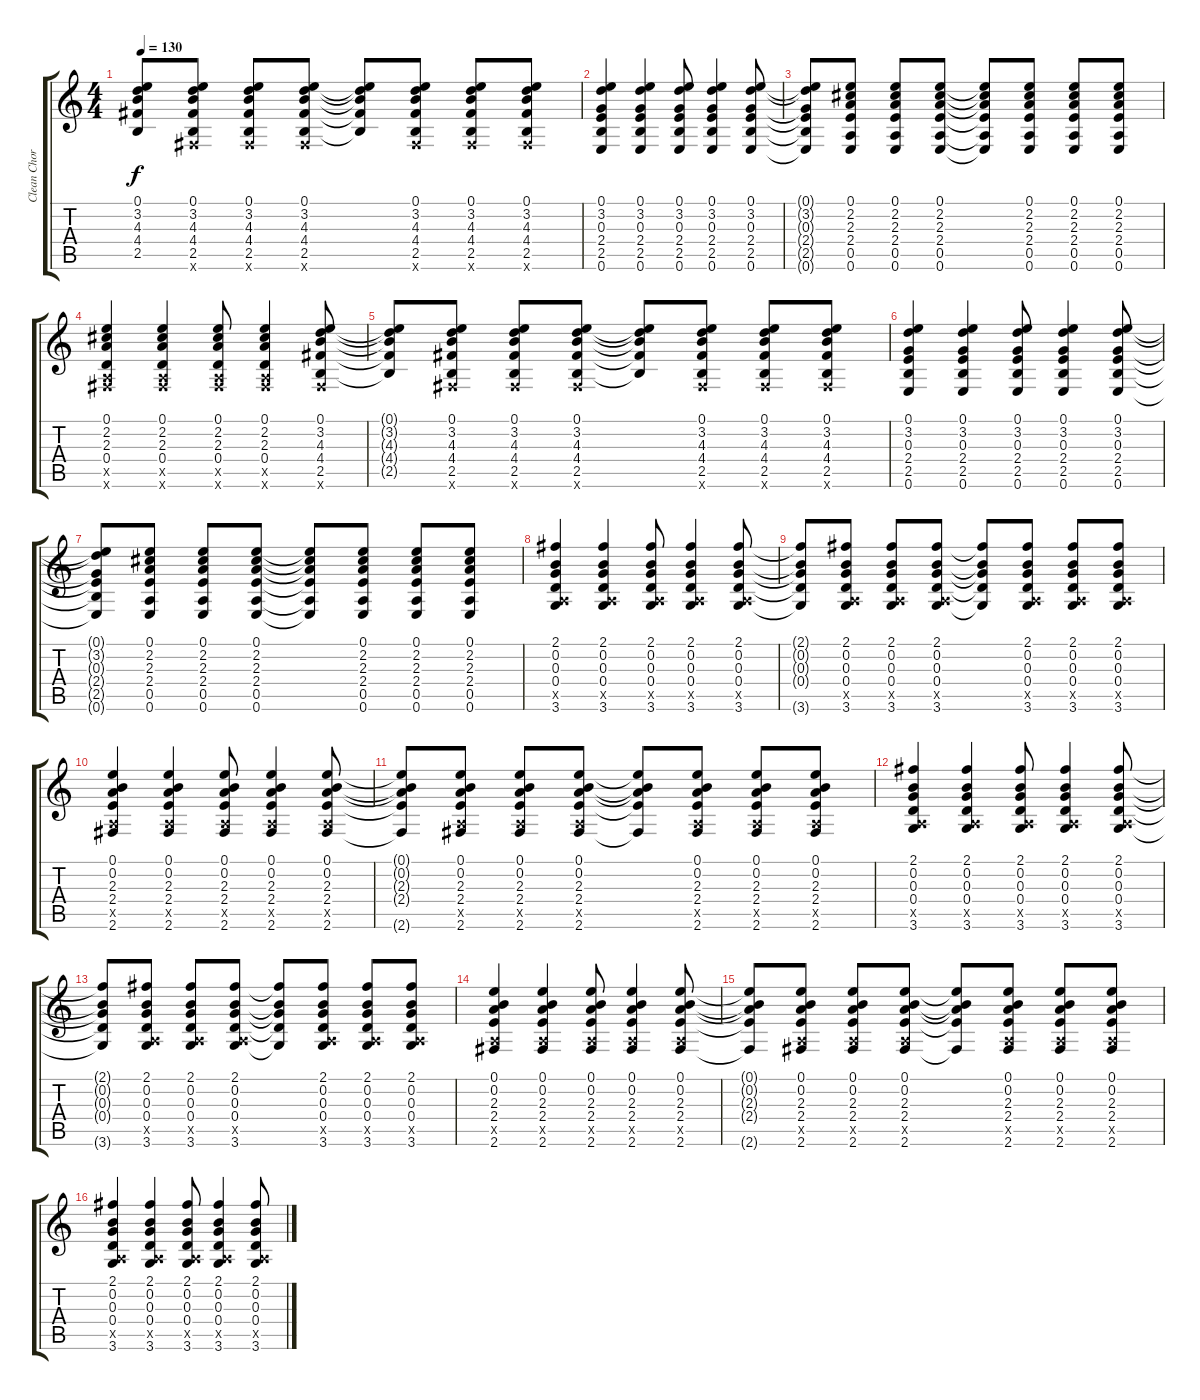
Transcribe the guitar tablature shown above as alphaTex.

\track ("Clean Chorused" "Clean Chor") {instrument electricguitarclean}
\staff {score tabs}
\tuning (E4 B3 G3 D3 A2 E2) {hide}
\ts (4 4)
\tempo 130
\clef g2
\ks c
(0.1{t} 3.2{t} 4.3{t} 4.4{t} 2.5{t}).8{dy f} (0.1 3.2 4.3 4.4 2.5 2.6{x}).8 (0.1 3.2 4.3 4.4 2.5 2.6{x}).8 (0.1 3.2 4.3 4.4 2.5 2.6{x}).8 (0.1{t} 3.2{t} 4.3{t} 4.4{t} 2.5{t}).8 (0.1 3.2 4.3 4.4 2.5 2.6{x}).8 (0.1 3.2 4.3 4.4 2.5 2.6{x}).8 (0.1 3.2 4.3 4.4 2.5 2.6{x}).8 |
(0.1 3.2 0.3 2.4 2.5 0.6).4 (0.1 3.2 0.3 2.4 2.5 0.6).4 (0.1 3.2 0.3 2.4 2.5 0.6).8 (0.1 3.2 0.3 2.4 2.5 0.6).4 (0.1 3.2 0.3 2.4 2.5 0.6).8 |
(0.1{t} 3.2{t} 0.3{t} 2.4{t} 2.5{t} 0.6{t}).8 (0.1 2.2 2.3 2.4 0.5 0.6).8 (0.1 2.2 2.3 2.4 0.5 0.6).8 (0.1 2.2 2.3 2.4 0.5 0.6).8 (0.1{t} 2.2{t} 2.3{t} 2.4{t} 0.5{t} 0.6{t}).8 (0.1 2.2 2.3 2.4 0.5 0.6).8 (0.1 2.2 2.3 2.4 0.5 0.6).8 (0.1 2.2 2.3 2.4 0.5 0.6).8 |
(0.1 2.2 2.3 0.4 0.5{x} 2.6{x}).4 (0.1 2.2 2.3 0.4 0.5{x} 2.6{x}).4 (0.1 2.2 2.3 0.4 0.5{x} 2.6{x}).8 (0.1 2.2 2.3 0.4 0.5{x} 2.6{x}).4 (0.1 3.2 4.3 4.4 2.5 2.6{x}).8 |
(0.1{t} 3.2{t} 4.3{t} 4.4{t} 2.5{t}).8 (0.1 3.2 4.3 4.4 2.5 2.6{x}).8 (0.1 3.2 4.3 4.4 2.5 2.6{x}).8 (0.1 3.2 4.3 4.4 2.5 2.6{x}).8 (0.1{t} 3.2{t} 4.3{t} 4.4{t} 2.5{t}).8 (0.1 3.2 4.3 4.4 2.5 2.6{x}).8 (0.1 3.2 4.3 4.4 2.5 2.6{x}).8 (0.1 3.2 4.3 4.4 2.5 2.6{x}).8 |
(0.1 3.2 0.3 2.4 2.5 0.6).4 (0.1 3.2 0.3 2.4 2.5 0.6).4 (0.1 3.2 0.3 2.4 2.5 0.6).8 (0.1 3.2 0.3 2.4 2.5 0.6).4 (0.1 3.2 0.3 2.4 2.5 0.6).8 |
(0.1{t} 3.2{t} 0.3{t} 2.4{t} 2.5{t} 0.6{t}).8 (0.1 2.2 2.3 2.4 0.5 0.6).8 (0.1 2.2 2.3 2.4 0.5 0.6).8 (0.1 2.2 2.3 2.4 0.5 0.6).8 (0.1{t} 2.2{t} 2.3{t} 2.4{t} 0.5{t} 0.6{t}).8 (0.1 2.2 2.3 2.4 0.5 0.6).8 (0.1 2.2 2.3 2.4 0.5 0.6).8 (0.1 2.2 2.3 2.4 0.5 0.6).8 |
(2.1 0.2 0.3 0.4 0.5{x} 3.6).4 (2.1 0.2 0.3 0.4 0.5{x} 3.6).4 (2.1 0.2 0.3 0.4 0.5{x} 3.6).8 (2.1 0.2 0.3 0.4 0.5{x} 3.6).4 (2.1 0.2 0.3 0.4 0.5{x} 3.6).8 |
(2.1{t} 0.2{t} 0.3{t} 0.4{t} 3.6{t}).8 (2.1 0.2 0.3 0.4 0.5{x} 3.6).8 (2.1 0.2 0.3 0.4 0.5{x} 3.6).8 (2.1 0.2 0.3 0.4 0.5{x} 3.6).8 (2.1{t} 0.2{t} 0.3{t} 0.4{t} 3.6{t}).8 (2.1 0.2 0.3 0.4 0.5{x} 3.6).8 (2.1 0.2 0.3 0.4 0.5{x} 3.6).8 (2.1 0.2 0.3 0.4 0.5{x} 3.6).8 |
(0.1 0.2 2.3 2.4 0.5{x} 2.6).4 (0.1 0.2 2.3 2.4 0.5{x} 2.6).4 (0.1 0.2 2.3 2.4 0.5{x} 2.6).8 (0.1 0.2 2.3 2.4 0.5{x} 2.6).4 (0.1 0.2 2.3 2.4 0.5{x} 2.6).8 |
(0.1{t} 0.2{t} 2.3{t} 2.4{t} 2.6{t}).8 (0.1 0.2 2.3 2.4 0.5{x} 2.6).8 (0.1 0.2 2.3 2.4 0.5{x} 2.6).8 (0.1 0.2 2.3 2.4 0.5{x} 2.6).8 (0.1{t} 0.2{t} 2.3{t} 2.4{t} 2.6{t}).8 (0.1 0.2 2.3 2.4 0.5{x} 2.6).8 (0.1 0.2 2.3 2.4 0.5{x} 2.6).8 (0.1 0.2 2.3 2.4 0.5{x} 2.6).8 |
(2.1 0.2 0.3 0.4 0.5{x} 3.6).4 (2.1 0.2 0.3 0.4 0.5{x} 3.6).4 (2.1 0.2 0.3 0.4 0.5{x} 3.6).8 (2.1 0.2 0.3 0.4 0.5{x} 3.6).4 (2.1 0.2 0.3 0.4 0.5{x} 3.6).8 |
(2.1{t} 0.2{t} 0.3{t} 0.4{t} 3.6{t}).8 (2.1 0.2 0.3 0.4 0.5{x} 3.6).8 (2.1 0.2 0.3 0.4 0.5{x} 3.6).8 (2.1 0.2 0.3 0.4 0.5{x} 3.6).8 (2.1{t} 0.2{t} 0.3{t} 0.4{t} 3.6{t}).8 (2.1 0.2 0.3 0.4 0.5{x} 3.6).8 (2.1 0.2 0.3 0.4 0.5{x} 3.6).8 (2.1 0.2 0.3 0.4 0.5{x} 3.6).8 |
(0.1 0.2 2.3 2.4 0.5{x} 2.6).4 (0.1 0.2 2.3 2.4 0.5{x} 2.6).4 (0.1 0.2 2.3 2.4 0.5{x} 2.6).8 (0.1 0.2 2.3 2.4 0.5{x} 2.6).4 (0.1 0.2 2.3 2.4 0.5{x} 2.6).8 |
(0.1{t} 0.2{t} 2.3{t} 2.4{t} 2.6{t}).8 (0.1 0.2 2.3 2.4 0.5{x} 2.6).8 (0.1 0.2 2.3 2.4 0.5{x} 2.6).8 (0.1 0.2 2.3 2.4 0.5{x} 2.6).8 (0.1{t} 0.2{t} 2.3{t} 2.4{t} 2.6{t}).8 (0.1 0.2 2.3 2.4 0.5{x} 2.6).8 (0.1 0.2 2.3 2.4 0.5{x} 2.6).8 (0.1 0.2 2.3 2.4 0.5{x} 2.6).8 |
(2.1 0.2 0.3 0.4 0.5{x} 3.6).4 (2.1 0.2 0.3 0.4 0.5{x} 3.6).4 (2.1 0.2 0.3 0.4 0.5{x} 3.6).8 (2.1 0.2 0.3 0.4 0.5{x} 3.6).4 (2.1 0.2 0.3 0.4 0.5{x} 3.6).8
